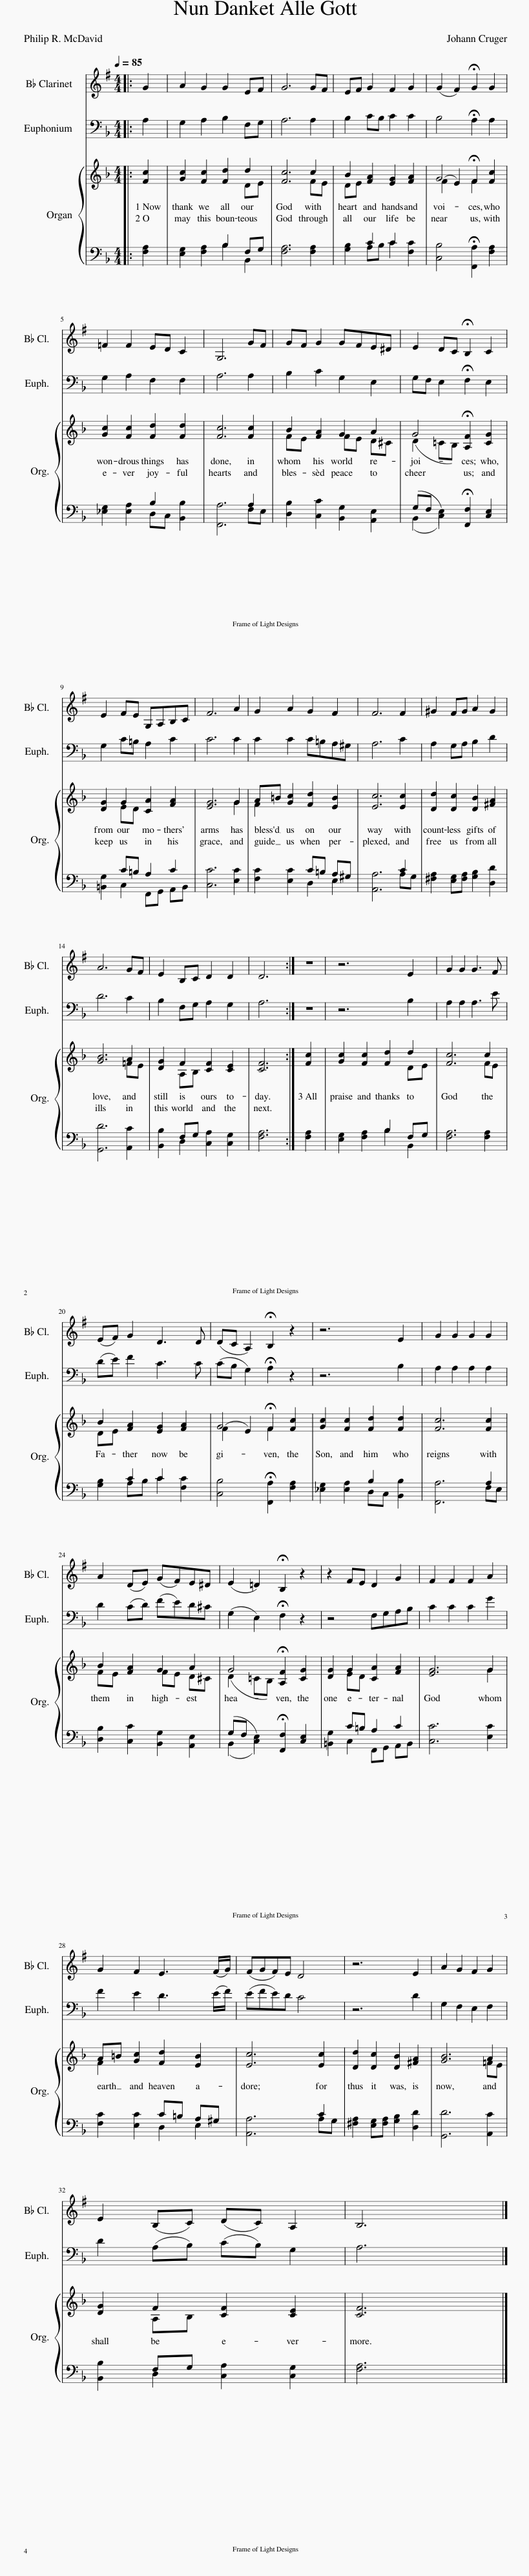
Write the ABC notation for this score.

X:1
%%score 1 2 { ( 3 5 ) | ( 4 6 ) }
L:1/8
Q:1/4=85
M:4/4
I:linebreak $
K:F
V:1 treble transpose=-2
V:2 bass
V:3 treble
V:5 treble
V:4 bass
V:6 bass
V:1
[K:G]|: G2 | A2 G2 G2 EF | G6 GF | EF G2 F2 G2 | (G2 F2) !fermata!G2 G2 |$ %5
 =F2 F2 ED C2 | G,6 GF | GF G2 GFE^D | E2 DC !fermata!B,2 C2 |$ E2 FE G,A,B,C | %10
 F6 A2 | G2 A2 G2 F2 | F6 F2 | ^G2 FG A2 G2 |$ A6 GF | %15
 E2 B,C D2 D2 | D6 :| z2 | z6 E2 | G2 G2 G3 F |$ %20
 (EF) G2 D3 D | (DC A,2) !fermata!B,2 z2 | z6 E2 | G2 G2 G2 G2 |$ A2 (DE) (GF)E^D | %25
 (E2 =D2) !fermata!B,2 z2 | z2 FE D2 G2 | F2 F2 F2 A2 |$ G2 F2 E3 (F/G/) | (FGF)E D4 | %30
 z6 E2 | A2 G2 F2 G2 |$ E2 (B,C) (DC) A,2 | B,6 |] %34
V:2
|: A,2 | G,2 A,2 B,2 F,G, | A,6 A,2 | B,2 CB, C2 C2 | B,4 !fermata!A,2 A,2 |$ %5
 G,2 A,2 F,2 F,2 | A,6 A,2 | B,2 C2 G,2 E,2 | G,F, E,2 !fermata!F,2 E,2 |$ G,2 C=B, A,2 C2 | %10
 C6 C2 | C2 C2 C=B,A,^G, | A,6 C2 | A,2 G,A, B,2 D2 |$ D6 C2 | %15
 B,2 F,G, A,2 G,2 | A,6 :| z2 | z6 B,2 | A,2 A,2 A,3 E |$ %20
 (DE) F2 C3 C | (CB, G,2) !fermata!A,2 z2 | z6 B,2 | A,2 A,2 A,2 A,2 |$ D2 (CD) (FE)D^C | %25
 (G,2 E,2) !fermata!F,2 z2 | z4 F,G,A,B, | C2 C2 C2 G2 |$ F2 E2 D3 (E/F/) | (EFE)D C4 | %30
 z6 D2 | G,2 F,2 E,2 F,2 |$ D2 (A,B,) (CB,) G,2 | A,6 |] %34
V:3
|: [Fc]2 | [Gc]2 [Fc]2 [Fd]2 d2 | [Fc]6 c2 | B2 [FA]2 [EG]2 [FA]2 | G4 !fermata!F2 [Fc]2 |$ %5
 [Gc]2 [Fc]2 [Fd]2 [Fd]2 | [Fc]6 [Fc]2 | B2 [FA]2 G2 A2 | G4 !fermata![A,F]2 [CG]2 |$ [DG]2 G2 [CA]2 [FA]2 | %10
 [EG]6 G2 | A=B [Gc]2 [Fd]2 [EB]2 | [Ec]6 [Ec]2 | [Dd]2 [Dc]2 [DB]2 [^FA]2 |$ [GB]6 A2 | %15
 [DG]2 F2 [CF]2 [CE]2 | [CF]6 :| [Fc]2 | [Gc]2 [Fc]2 [Fd]2 d2 | [Fc]6 c2 |$ %20
 B2 [FA]2 [EG]2 [FA]2 | G4 !fermata!F2 [Fc]2 | [Gc]2 [Fc]2 [Fd]2 [Fd]2 | [Fc]6 [Fc]2 |$ B2 [FA]2 G2 A2 | %25
 G4 !fermata![A,F]2 [CG]2 | [DG]2 G2 [CA]2 [FA]2 | [EG]6 G2 |$ A=B [Gc]2 [Fd]2 [EB]2 | [Ec]6 [Ec]2 | %30
 [Dd]2 [Dc]2 [DB]2 [^FA]2 | [GB]6 A2 |$ [DG]2 F2 [CF]2 [CE]2 | [CF]6 |] %34
V:4
|: [F,A,]2 | [E,G,]2 [F,A,]2 B,2 F,G, | [F,A,]6 [F,A,]2 | [G,B,]2 C2 C2 [F,C]2 | [C,B,]4 !fermata![F,,A,]2 [F,A,]2 |$ %5
 [_E,G,]2 [E,A,]2 B,2 [B,,B,]2 | [F,,A,]6 A,2 | [D,B,]2 [C,C]2 [B,,G,]2 [A,,E,]2 | (G,F, E,2) !fermata![F,,F,]2 [C,E,]2 |$ [=B,,G,]2 C=B, A,2 C2 | %10
 [C,C]6 [E,C]2 | [F,C]2 [E,C]2 C=B, A,^G, | [A,,A,]6 C2 | [^F,A,]2 [E,G,][F,A,] [G,B,]2 [D,D]2 |$ [G,,D]6 [A,,C]2 | %15
 [B,,B,]2 F,G, [C,A,]2 [C,G,]2 | [F,A,]6 :| [F,A,]2 | [E,G,]2 [F,A,]2 B,2 F,G, | [F,A,]6 [F,A,]2 |$ %20
 [G,B,]2 C2 C2 [F,C]2 | [C,B,]4 !fermata![F,,A,]2 [F,A,]2 | [_E,G,]2 [E,A,]2 B,2 [B,,B,]2 | [F,,A,]6 A,2 |$ [D,B,]2 [C,C]2 [B,,G,]2 [A,,E,]2 | %25
 (G,F, E,2) !fermata![F,,F,]2 [C,E,]2 | [=B,,G,]2 C=B, A,2 C2 | [C,C]6 [E,C]2 |$ [F,C]2 [E,C]2 C=B, A,^G, | [A,,A,]6 C2 | %30
 [^F,A,]2 [E,G,][F,A,] [G,B,]2 [D,D]2 | [G,,D]6 [A,,C]2 |$ [B,,B,]2 F,G, [C,A,]2 [C,G,]2 | [F,A,]6 |] %34
V:5
|: x2 | x6 DE | x6 FE | DE x6 | (F2 E2) F2 x2 |$ %5
 x8 | x8 | FE x2 FE D^C | (D2 =CB,) x4 |$ x2 ED x4 | %10
 x6 G2 | F2 x6 | x8 | x8 |$ x6 =FE | %15
 x2 A,B, x4 | x6 :| x2 | x6 DE | x6 FE |$ %20
 DE x6 | (F2 E2) F2 x2 | x8 | x8 |$ FE x2 FE D^C | %25
 (D2 =CB,) x4 | x2 ED x4 | x6 G2 |$ F2 x6 | x8 | %30
 x8 | x6 =FE |$ x2 A,B, x4 | x6 |] %34
V:6
|: x2 | x4 B,2 B,,2 | x8 | x2 A,B, C2 x2 | x8 |$ %5
 x4 D,C, x2 | x6 F,E, | x8 | (B,,2 C,2) x4 |$ x2 C,2 F,,G,, A,,=B,, | %10
 x8 | x4 D,2 E,2 | x6 A,G, | x8 |$ x8 | %15
 x2 D,2 x4 | x6 :| x2 | x4 B,2 B,,2 | x8 |$ %20
 x2 A,B, C2 x2 | x8 | x4 D,C, x2 | x6 F,E, |$ x8 | %25
 (B,,2 C,2) x4 | x2 C,2 F,,G,, A,,=B,, | x8 |$ x4 D,2 E,2 | x6 A,G, | %30
 x8 | x8 |$ x2 D,2 x4 | x6 |] %34
